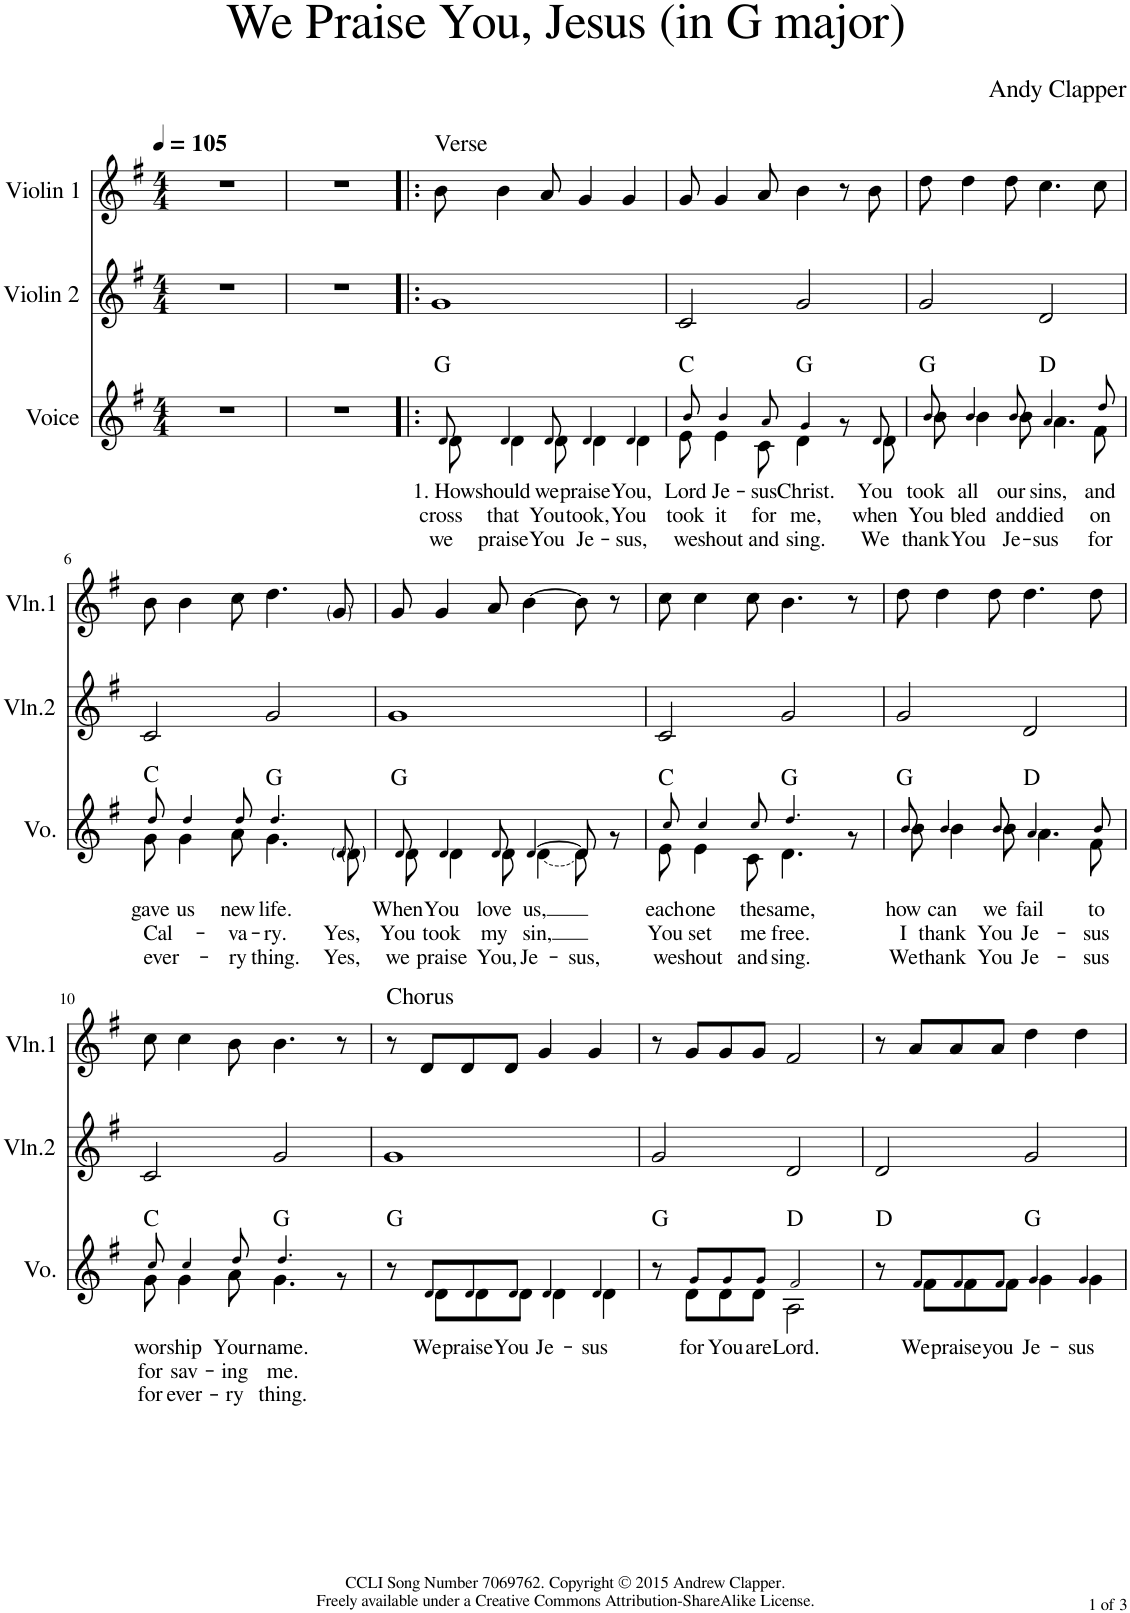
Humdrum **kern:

**kern	**text	**text	**text	**harte	**kern	**kern
*part3	*part3	*part3	*part3	*part3	*part2	*part1
*staff3	*staff3	*staff3	*staff3	*	*staff2	*staff1
*I"Voice	*	*	*	*	*I"Violin 2	*I"Violin 1
*I'Vo.	*	*	*	*	*I'Vln.2	*I'Vln.1
*clefG2	*	*	*	*	*clefG2	*clefG2
*k[f#]	*	*	*	*	*k[f#]	*k[f#]
*M4/4	*	*	*	*	*M4/4	*M4/4
*MM105	*	*	*	*	*MM105	*MM105
=1	=1	=1	=1	=1	=1	=1
1r	.	.	.	.	1r	1r
=2	=2	=2	=2	=2	=2	=2
1r	.	.	.	.	1r	1r
=3!|:	=3!|:	=3!|:	=3!|:	=3!|:	=3!|:	=3!|:
!	!	!	!	!	!	!LO:TX:a:t=Verse
!	!LO:LY:b	!LO:LY:b	!LO:LY:b	!	!	!
*^	*	*	*	*	*	*
8d!/	8d\	1. How	cross	we	G:maj	1g	8b\
!	!	!LO:LY:b	!LO:LY:b	!LO:LY:b	!	!	!
4d!/	4d\	should	that	praise	.	.	4b\
!	!	!LO:LY:b	!LO:LY:b	!LO:LY:b	!	!	!
8d!/	8d\	we	You	You	.	.	8a/
!	!	!LO:LY:b	!LO:LY:b	!LO:LY:b	!	!	!
4d!/	4d\	praise	took,	Je-	.	.	4g/
!	!	!LO:LY:b	!LO:LY:b	!LO:LY:b	!	!	!
4d!/	4d\	You,	You	-sus,	.	.	4g/
=4	=4	=4	=4	=4	=4	=4	=4
!	!	!LO:LY:b	!LO:LY:b	!LO:LY:b	!	!	!
8b!/	8e\	Lord	took	we	C:maj	2c/	8g/
!	!	!LO:LY:b	!LO:LY:b	!LO:LY:b	!	!	!
4b!/	4e\	Je-	it	shout	.	.	4g/
!	!	!LO:LY:b	!LO:LY:b	!LO:LY:b	!	!	!
8a!/	8c\	-sus	for	and	.	.	8a/
!	!	!LO:LY:b	!LO:LY:b	!LO:LY:b	!	!	!
4g!/	4d\	Christ.	me,	sing.	G:maj	2g/	4b\
8ryy	8r	.	.	.	.	.	8r
!	!	!LO:LY:b	!LO:LY:b	!LO:LY:b	!	!	!
8d!/	8d\	You	when	We	.	.	8b\
=5	=5	=5	=5	=5	=5	=5	=5
!	!	!LO:LY:b	!LO:LY:b	!LO:LY:b	!	!	!
8b!/	8b\	took	You	thank	G:maj	2g/	8dd\
!	!	!LO:LY:b	!LO:LY:b	!LO:LY:b	!	!	!
4b!/	4b\	all	bled	You	.	.	4dd\
!	!	!LO:LY:b	!LO:LY:b	!LO:LY:b	!	!	!
8b!/	8b\	our	and	Je-	.	.	8dd\
!	!	!LO:LY:b	!LO:LY:b	!LO:LY:b	!	!	!
4.a!/	4.a\	sins,	died	-sus	D:maj	2d/	4.cc\
!	!	!LO:LY:b	!LO:LY:b	!LO:LY:b	!	!	!
8dd!/	8f#\	and	on	for	.	.	8cc\
!!LO:LB:g=z
=6	=6	=6	=6	=6	=6	=6	=6
!	!	!LO:LY:b	!LO:LY:b	!LO:LY:b	!	!	!
8dd!/	8g\	gave	Cal-	ever-	C:maj	2c/	8b\
!	!	!LO:LY:b	!	!	!	!	!
4dd!/	4g\	us	.	.	.	.	4b\
!	!	!LO:LY:b	!LO:LY:b	!LO:LY:b	!	!	!
8dd!/	8a\	new	-va-	-ry	.	.	8cc\
!	!	!LO:LY:b	!LO:LY:b	!LO:LY:b	!	!	!
4.dd!/	4.g\	life.	-ry.	thing.	G:maj	2g/	4.dd\
!	!	!	!LO:LY:b	!LO:LY:b	!	!	!
8d!/	8d\	.	Yes,	Yes,	.	.	8g/
=7	=7	=7	=7	=7	=7	=7	=7
!	!	!LO:LY:b	!LO:LY:b	!LO:LY:b	!	!	!
8d!/	8d\	When	You	we	G:maj	1g	8g/
!	!	!LO:LY:b	!LO:LY:b	!LO:LY:b	!	!	!
4d!/	4d\	You	took	praise	.	.	4g/
!	!	!LO:LY:b	!LO:LY:b	!LO:LY:b	!	!	!
8d!/	8d\	love	my	You,	.	.	8a/
!	!LO:T:dash	!LO:LY:b	!LO:LY:b	!LO:LY:b	!	!	!
[4d!/	[4d\	us,	sin,	Je-	.	.	[4b\
!	!	!	!	!LO:LY:b	!	!	!
8d/]	8d\]	.	.	-sus,	.	.	8b\]
8ryy	8r	.	.	.	.	.	8r
=8	=8	=8	=8	=8	=8	=8	=8
!	!	!LO:LY:b	!LO:LY:b	!LO:LY:b	!	!	!
8cc!/	8e\	each	You	we	C:maj	2c/	8cc\
!	!	!LO:LY:b	!LO:LY:b	!LO:LY:b	!	!	!
4cc!/	4e\	one	set	shout	.	.	4cc\
!	!	!LO:LY:b	!LO:LY:b	!LO:LY:b	!	!	!
8cc!/	8c\	the	me	and	.	.	8cc\
!	!	!LO:LY:b	!LO:LY:b	!LO:LY:b	!	!	!
4.dd!/	4.d\	same,	free.	sing.	G:maj	2g/	4.b\
8ryy	8r	.	.	.	.	.	8r
=9	=9	=9	=9	=9	=9	=9	=9
!	!	!LO:LY:b	!LO:LY:b	!LO:LY:b	!	!	!
8b!/	8b\	how	I	We	G:maj	2g/	8dd\
!	!	!LO:LY:b	!LO:LY:b	!LO:LY:b	!	!	!
4b!/	4b\	can	thank	thank	.	.	4dd\
!	!	!LO:LY:b	!LO:LY:b	!LO:LY:b	!	!	!
8b!/	8b\	we	You	You	.	.	8dd\
!	!	!LO:LY:b	!LO:LY:b	!LO:LY:b	!	!	!
4.a!/	4.a\	fail	Je-	Je-	D:maj	2d/	4.dd\
!	!	!LO:LY:b	!LO:LY:b	!LO:LY:b	!	!	!
8b!/	8f#\	to	-sus	-sus	.	.	8dd\
!!LO:LB:g=z
=10	=10	=10	=10	=10	=10	=10	=10
!	!	!LO:LY:b	!LO:LY:b	!LO:LY:b	!	!	!
8cc!/	8g\	wor-	for	for	C:maj	2c/	8cc\
!	!	!LO:LY:b	!LO:LY:b	!LO:LY:b	!	!	!
4cc!/	4g\	-ship	sav-	ever-	.	.	4cc\
!	!	!LO:LY:b	!LO:LY:b	!LO:LY:b	!	!	!
8dd!/	8a\	Your	-ing	-ry	.	.	8b\
!	!	!LO:LY:b	!LO:LY:b	!LO:LY:b	!	!	!
4.dd!/	4.g\	name.	me.	thing.	G:maj	2g/	4.b\
8ryy	8r	.	.	.	.	.	8r
=11	=11	=11	=11	=11	=11	=11	=11
!	!	!	!	!	!	!	!LO:TX:a:t=Chorus
8r	8ryy	.	.	.	G:maj	1g	8r
!	!	!LO:LY:b	!	!	!	!	!
8d!/L	8d\L	We	.	.	.	.	8d/L
!	!	!LO:LY:b	!	!	!	!	!
8d!/	8d\	praise	.	.	.	.	8d/
!	!	!LO:LY:b	!	!	!	!	!
8d!/J	8d\J	You	.	.	.	.	8d/J
!	!	!LO:LY:b	!	!	!	!	!
4d!/	4d\	Je-	.	.	.	.	4g/
!	!	!LO:LY:b	!	!	!	!	!
4d!/	4d\	-sus	.	.	.	.	4g/
=12	=12	=12	=12	=12	=12	=12	=12
8r	8ryy	.	.	.	G:maj	2g/	8r
!	!	!LO:LY:b	!	!	!	!	!
8g!/L	8d\L	for	.	.	.	.	8g/L
!	!	!LO:LY:b	!	!	!	!	!
8g!/	8d\	You	.	.	.	.	8g/
!	!	!LO:LY:b	!	!	!	!	!
8g!/J	8d\J	are	.	.	.	.	8g/J
!	!	!LO:LY:b	!	!	!	!	!
2f#!/	2A\	Lord.	.	.	D:maj	2d/	2f#/
=13	=13	=13	=13	=13	=13	=13	=13
8r	8ryy	.	.	.	D:maj	2d/	8r
!	!	!LO:LY:b	!	!	!	!	!
8f#!/L	8f#\L	We	.	.	.	.	8a/L
!	!	!LO:LY:b	!	!	!	!	!
8f#!/	8f#\	praise	.	.	.	.	8a/
!	!	!LO:LY:b	!	!	!	!	!
8f#!/J	8f#\J	you	.	.	.	.	8a/J
!	!	!LO:LY:b	!	!	!	!	!
4g!/	4g\	Je-	.	.	G:maj	2g/	4dd\
!	!	!LO:LY:b	!	!	!	!	!
4g!/	4g\	-sus	.	.	.	.	4dd\
*v	*v	*	*	*	*	*	*
=	=	=	=	=	=	=
*-	*-	*-	*-	*-	*-	*-
